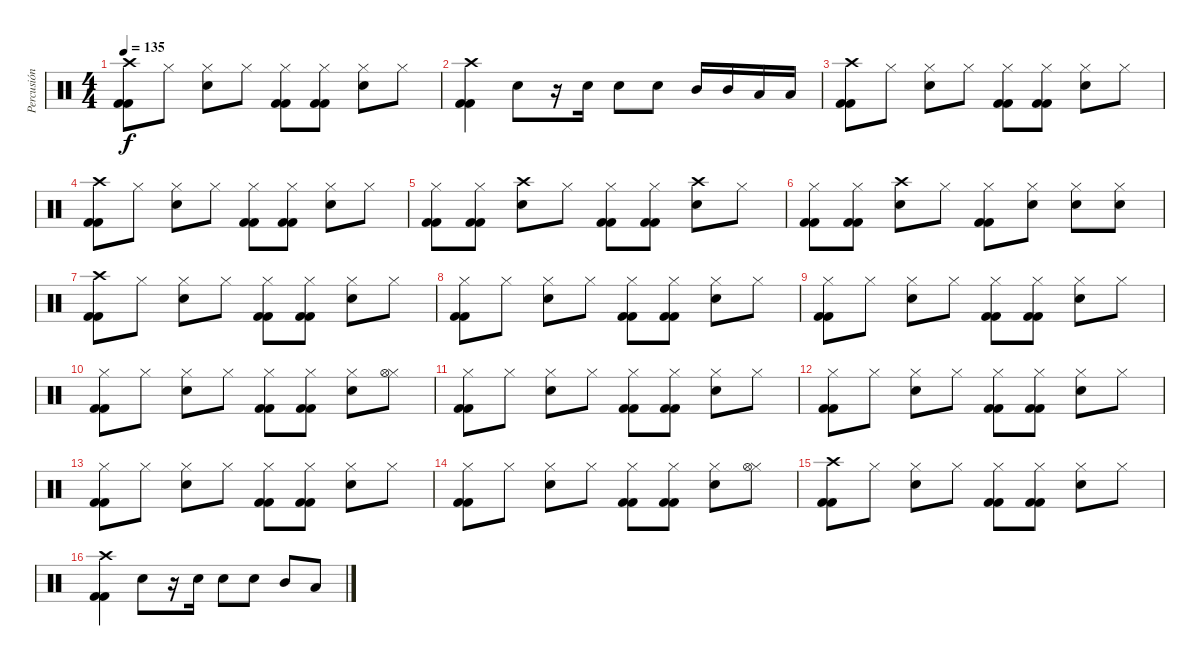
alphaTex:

\track ("Percusión" "Percusión") {instrument percussion}
\staff {score}
\articulation defaults
\ts (4 4)
\tempo 135
\clef neutral
\ks c
("Crash high (hit)" "Kick (hit) 2" "Kick (hit) 2").8{dy f} "Hi-Hat (closed)".8 ("Hi-Hat (closed)" "Snare (hit) 2").8 "Hi-Hat (closed)".8 ("Hi-Hat (closed)" "Kick (hit) 2" "Kick (hit) 2").8 ("Hi-Hat (closed)" "Kick (hit) 2" "Kick (hit) 2").8 ("Hi-Hat (closed)" "Electric Snare (hit)").8 "Hi-Hat (closed)".8 |
("Kick (hit) 2" "Kick (hit) 2" "Crash high (hit)").4 "Snare (hit) 2".8 r.16 "Snare (hit) 2".16 "Snare (hit) 2".8 "Snare (hit) 2".8 "Mid Tom (hit)".16 "Mid Tom (hit)".16 "Low Tom (hit)".16 "Low Tom (hit)".16 |
("Crash high (hit)" "Kick (hit) 2" "Kick (hit) 2").8 "Hi-Hat (closed)".8 ("Hi-Hat (closed)" "Snare (hit) 2").8 "Hi-Hat (closed)".8 ("Hi-Hat (closed)" "Kick (hit) 2" "Kick (hit) 2").8 ("Hi-Hat (closed)" "Kick (hit) 2" "Kick (hit) 2").8 ("Hi-Hat (closed)" "Electric Snare (hit)").8 "Hi-Hat (closed)".8 |
("Crash high (hit)" "Kick (hit) 2" "Kick (hit) 2").8 "Hi-Hat (closed)".8 ("Hi-Hat (closed)" "Snare (hit) 2").8 "Hi-Hat (closed)".8 ("Hi-Hat (closed)" "Kick (hit) 2" "Kick (hit) 2").8 ("Hi-Hat (closed)" "Kick (hit) 2" "Kick (hit) 2").8 ("Hi-Hat (closed)" "Electric Snare (hit)").8 "Hi-Hat (closed)".8 |
("Hi-Hat (closed)" "Kick (hit) 2" "Kick (hit) 2").8 ("Hi-Hat (closed)" "Kick (hit) 2" "Kick (hit) 2").8 ("Crash high (hit)" "Snare (hit) 2").8 "Hi-Hat (closed)".8 ("Hi-Hat (closed)" "Kick (hit) 2" "Kick (hit) 2").8 ("Hi-Hat (closed)" "Kick (hit) 2" "Kick (hit) 2").8 ("Crash high (hit)" "Electric Snare (hit)").8 "Hi-Hat (closed)".8 |
("Hi-Hat (closed)" "Kick (hit) 2" "Kick (hit) 2").8 ("Hi-Hat (closed)" "Kick (hit) 2" "Kick (hit) 2").8 ("Crash high (hit)" "Snare (hit) 2").8 "Hi-Hat (closed)".8 ("Hi-Hat (closed)" "Kick (hit) 2" "Kick (hit) 2").8 ("Hi-Hat (closed)" "Electric Snare (hit)").8 ("Hi-Hat (closed)" "Electric Snare (hit)").8 ("Hi-Hat (closed)" "Electric Snare (hit)").8 |
("Crash high (hit)" "Kick (hit) 2" "Kick (hit) 2").8 "Hi-Hat (closed)".8 ("Hi-Hat (closed)" "Snare (hit) 2").8 "Hi-Hat (closed)".8 ("Hi-Hat (closed)" "Kick (hit) 2" "Kick (hit) 2").8 ("Hi-Hat (closed)" "Kick (hit) 2" "Kick (hit) 2").8 ("Hi-Hat (closed)" "Electric Snare (hit)").8 "Hi-Hat (closed)".8 |
("Hi-Hat (closed)" "Kick (hit) 2" "Kick (hit) 2").8 "Hi-Hat (closed)".8 ("Hi-Hat (closed)" "Snare (hit) 2").8 "Hi-Hat (closed)".8 ("Hi-Hat (closed)" "Kick (hit) 2" "Kick (hit) 2").8 ("Hi-Hat (closed)" "Kick (hit) 2" "Kick (hit) 2").8 ("Hi-Hat (closed)" "Electric Snare (hit)").8 "Hi-Hat (closed)".8 |
("Hi-Hat (closed)" "Kick (hit) 2" "Kick (hit) 2").8 "Hi-Hat (closed)".8 ("Hi-Hat (closed)" "Snare (hit) 2").8 "Hi-Hat (closed)".8 ("Hi-Hat (closed)" "Kick (hit) 2" "Kick (hit) 2").8 ("Hi-Hat (closed)" "Kick (hit) 2" "Kick (hit) 2").8 ("Hi-Hat (closed)" "Electric Snare (hit)").8 "Hi-Hat (closed)".8 |
("Hi-Hat (closed)" "Kick (hit) 2" "Kick (hit) 2").8 "Hi-Hat (closed)".8 ("Hi-Hat (closed)" "Snare (hit) 2").8 "Hi-Hat (closed)".8 ("Hi-Hat (closed)" "Kick (hit) 2" "Kick (hit) 2").8 ("Hi-Hat (closed)" "Kick (hit) 2" "Kick (hit) 2").8 ("Hi-Hat (closed)" "Electric Snare (hit)").8 ("Hi-Hat (closed)" "Hi-Hat (open)").8 |
("Hi-Hat (closed)" "Kick (hit) 2" "Kick (hit) 2").8 "Hi-Hat (closed)".8 ("Hi-Hat (closed)" "Snare (hit) 2").8 "Hi-Hat (closed)".8 ("Hi-Hat (closed)" "Kick (hit) 2" "Kick (hit) 2").8 ("Hi-Hat (closed)" "Kick (hit) 2" "Kick (hit) 2").8 ("Hi-Hat (closed)" "Electric Snare (hit)").8 "Hi-Hat (closed)".8 |
("Hi-Hat (closed)" "Kick (hit) 2" "Kick (hit) 2").8 "Hi-Hat (closed)".8 ("Hi-Hat (closed)" "Snare (hit) 2").8 "Hi-Hat (closed)".8 ("Hi-Hat (closed)" "Kick (hit) 2" "Kick (hit) 2").8 ("Hi-Hat (closed)" "Kick (hit) 2" "Kick (hit) 2").8 ("Hi-Hat (closed)" "Electric Snare (hit)").8 "Hi-Hat (closed)".8 |
("Hi-Hat (closed)" "Kick (hit) 2" "Kick (hit) 2").8 "Hi-Hat (closed)".8 ("Hi-Hat (closed)" "Snare (hit) 2").8 "Hi-Hat (closed)".8 ("Hi-Hat (closed)" "Kick (hit) 2" "Kick (hit) 2").8 ("Hi-Hat (closed)" "Kick (hit) 2" "Kick (hit) 2").8 ("Hi-Hat (closed)" "Electric Snare (hit)").8 "Hi-Hat (closed)".8 |
("Hi-Hat (closed)" "Kick (hit) 2" "Kick (hit) 2").8 "Hi-Hat (closed)".8 ("Hi-Hat (closed)" "Snare (hit) 2").8 "Hi-Hat (closed)".8 ("Hi-Hat (closed)" "Kick (hit) 2" "Kick (hit) 2").8 ("Hi-Hat (closed)" "Kick (hit) 2" "Kick (hit) 2").8 ("Hi-Hat (closed)" "Electric Snare (hit)").8 ("Hi-Hat (closed)" "Hi-Hat (open)").8 |
("Crash high (hit)" "Kick (hit) 2" "Kick (hit) 2").8 "Hi-Hat (closed)".8 ("Hi-Hat (closed)" "Snare (hit) 2").8 "Hi-Hat (closed)".8 ("Hi-Hat (closed)" "Kick (hit) 2" "Kick (hit) 2").8 ("Hi-Hat (closed)" "Kick (hit) 2" "Kick (hit) 2").8 ("Hi-Hat (closed)" "Electric Snare (hit)").8 "Hi-Hat (closed)".8 |
("Kick (hit) 2" "Kick (hit) 2" "Crash high (hit)").4 "Snare (hit) 2".8 r.16 "Snare (hit) 2".16 "Snare (hit) 2".8 "Snare (hit) 2".8 "Mid Tom (hit)".8 "Low Tom (hit)".8
